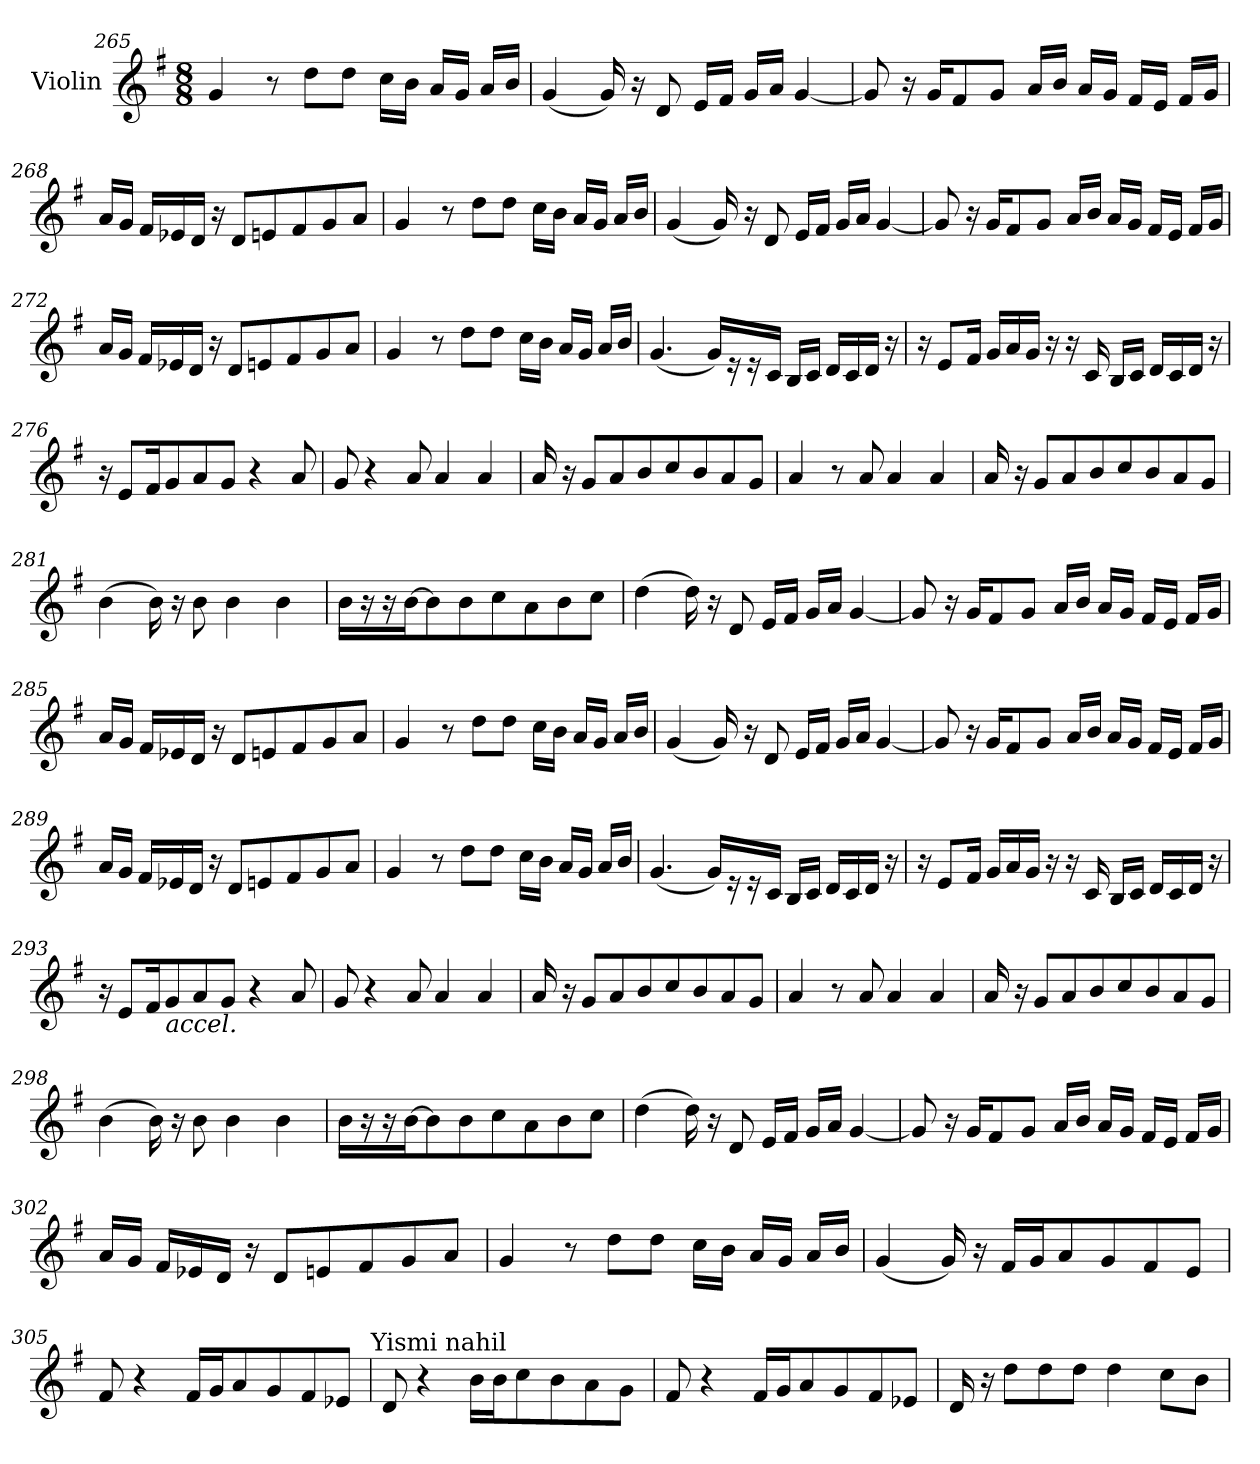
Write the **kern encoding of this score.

**kern
*part1
*staff1
*I"Violin
!!LO:LB:g=z
*clefG2
*k[f#]
*G:
*M8/8
=265
4g/
8r
8dd\L
8dd\J
16cc\LL
16b\JJ
16a/LL
16g/JJ
16a/LL
16b/JJ
=266
(<4g/
16g/)
16r
8d/
16e/LL
16f#/JJ
16g/LL
16a/JJ
[4g/
=267
8g/]
16r
16g/KL
8f#/
8g/J
16a/LL
16b/JJ
16a/LL
16g/JJ
16f#/LL
16e/JJ
16f#/LL
16g/JJ
!!LO:LB:g=z
=268
16a/LL
16g/JJ
16f#/LL
16e-X/
16d/JJ
16r
8d/L
8en/
8f#/
8g/
8a/J
=269
4g/
8r
8dd\L
8dd\J
16cc\LL
16b\JJ
16a/LL
16g/JJ
16a/LL
16b/JJ
=270
(<4g/
16g/)
16r
8d/
16e/LL
16f#/JJ
16g/LL
16a/JJ
[4g/
!!LO:LB:g=z
=271
8g/]
16r
16g/KL
8f#/
8g/J
16a/LL
16b/JJ
16a/LL
16g/JJ
16f#/LL
16e/JJ
16f#/LL
16g/JJ
=272
16a/LL
16g/JJ
16f#/LL
16e-X/
16d/JJ
16r
8d/L
8en/
8f#/
8g/
8a/J
=273
4g/
8r
8dd\L
8dd\J
16cc\LL
16b\JJ
16a/LL
16g/JJ
16a/LL
16b/JJ
!!LO:LB:g=z
=274
(<4.g/
16g/LL)
16r
16r
16c/JJ
16B/LL
16c/JJ
16d/LL
16c/
16d/JJ
16r
=275
16r
8e/L
16f#/Jk
16g/LL
16a/
16g/JJ
16r
16r
16c/
16B/LL
16c/JJ
16d/LL
16c/
16d/JJ
16r
=276
16r
8e/L
16f#/K
8g/
8a/
8g/J
4r
8a/
!!LO:LB:g=z
=277
8g/
4r
8a/
4a/
4a/
=278
16a/
16r
8g/L
8a/
8b/
8cc/
8b/
8a/
8g/J
=279
4a/
8r
8a/
4a/
4a/
=280
16a/
16r
8g/L
8a/
8b/
8cc/
8b/
8a/
8g/J
!!LO:LB:g=z
=281
(>4b\
16b\)
16r
8b\
4b\
4b\
=282
16b\LL
16r
16r
[16b\J
8b\]
8b\
8cc\
8a\
8b\
8cc\J
=283
(>4dd\
16dd\)
16r
8d/
16e/LL
16f#/JJ
16g/LL
16a/JJ
[4g/
!!LO:LB:g=z
=284
8g/]
16r
16g/KL
8f#/
8g/J
16a/LL
16b/JJ
16a/LL
16g/JJ
16f#/LL
16e/JJ
16f#/LL
16g/JJ
=285
16a/LL
16g/JJ
16f#/LL
16e-X/
16d/JJ
16r
8d/L
8en/
8f#/
8g/
8a/J
=286
4g/
8r
8dd\L
8dd\J
16cc\LL
16b\JJ
16a/LL
16g/JJ
16a/LL
16b/JJ
!!LO:PB:g=z
=287
(<4g/
16g/)
16r
8d/
16e/LL
16f#/JJ
16g/LL
16a/JJ
[4g/
=288
8g/]
16r
16g/KL
8f#/
8g/J
16a/LL
16b/JJ
16a/LL
16g/JJ
16f#/LL
16e/JJ
16f#/LL
16g/JJ
=289
16a/LL
16g/JJ
16f#/LL
16e-X/
16d/JJ
16r
8d/L
8en/
8f#/
8g/
8a/J
!!LO:LB:g=z
=290
4g/
8r
8dd\L
8dd\J
16cc\LL
16b\JJ
16a/LL
16g/JJ
16a/LL
16b/JJ
=291
(<4.g/
16g/LL)
16r
16r
16c/JJ
16B/LL
16c/JJ
16d/LL
16c/
16d/JJ
16r
=292
16r
8e/L
16f#/Jk
16g/LL
16a/
16g/JJ
16r
16r
16c/
16B/LL
16c/JJ
16d/LL
16c/
16d/JJ
16r
!!LO:LB:g=z
=293
16r
8e/L
16f#/K
!LO:TX:b:i:t=accel.
8g/
8a/
8g/J
4r
8a/
=294
8g/
4r
8a/
4a/
4a/
=295
16a/
16r
8g/L
8a/
8b/
8cc/
8b/
8a/
8g/J
=296
4a/
8r
8a/
4a/
4a/
!!LO:LB:g=z
=297
16a/
16r
8g/L
8a/
8b/
8cc/
8b/
8a/
8g/J
=298
(>4b\
16b\)
16r
8b\
4b\
4b\
=299
16b\LL
16r
16r
[16b\J
8b\]
8b\
8cc\
8a\
8b\
8cc\J
=300
(>4dd\
16dd\)
16r
8d/
16e/LL
16f#/JJ
16g/LL
16a/JJ
[4g/
!!LO:LB:g=z
=301
8g/]
16r
16g/KL
8f#/
8g/J
16a/LL
16b/JJ
16a/LL
16g/JJ
16f#/LL
16e/JJ
16f#/LL
16g/JJ
=302
16a/LL
16g/JJ
16f#/LL
16e-X/
16d/JJ
16r
8d/L
8en/
8f#/
8g/
8a/J
=303
4g/
8r
8dd\L
8dd\J
16cc\LL
16b\JJ
16a/LL
16g/JJ
16a/LL
16b/JJ
!!LO:LB:g=z
=304
*MM90
(<4g/
16g/)
16r
16f#/LL
16g/J
8a/
8g/
8f#/
8e/J
=305
8f#/
4r
16f#/LL
16g/J
8a/
8g/
8f#/
8e-X/J
!LO:TX:a:t=Yismi nahil
=306
8d/
4r
16b\LL
16b\J
8cc\
8b\
8a\
8g\J
=307
8f#/
4r
16f#/LL
16g/J
8a/
8g/
8f#/
8e-X/J
!!LO:LB:g=z
=308
16d/
16r
8dd\L
8dd\
8dd\J
4dd\
8cc\L
8b\J
=
*-
